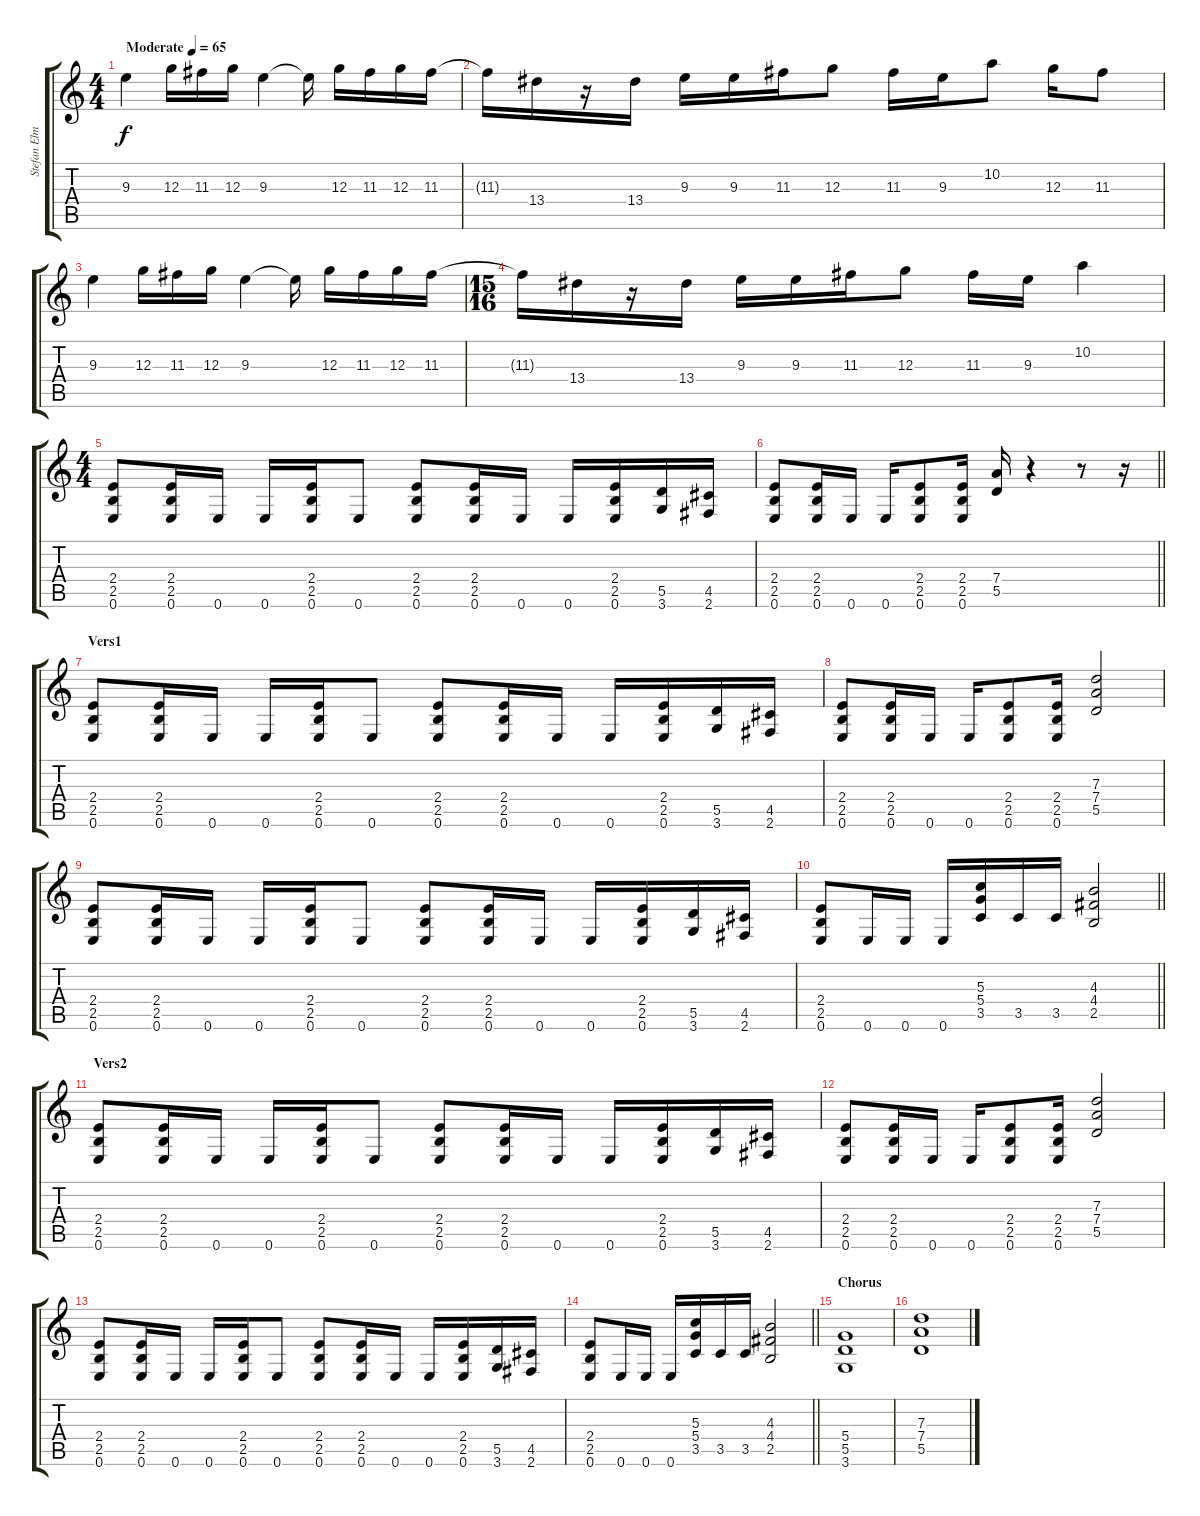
\track ("Stefan Elmgren" "Stefan Elm") {instrument distortionguitar}
\staff {score tabs}
\tuning (E4 B3 G3 D3 A2 E2) {hide}
\ts (4 4)
\tempo (65 "Moderate")
\clef g2
\ks c
9.3.4{dy f instrument distortionguitar} 12.3.16 11.3.16 12.3.16 9.3.4 9.3{t}.16 12.3.16 11.3.16 12.3.16 11.3.16 |
11.3{t}.16 13.4.16 r.16 13.4.16 9.3.16 9.3.16 11.3.16 12.3.8 11.3.16 9.3.16 10.2.8 12.3.16 11.3.8 |
9.3.4 12.3.16 11.3.16 12.3.16 9.3.4 9.3{t}.16 12.3.16 11.3.16 12.3.16 11.3.16 |
\ts (15 16)
11.3{t}.16 13.4.16 r.16 13.4.16 9.3.16 9.3.16 11.3.16 12.3.8 11.3.16 9.3.16 10.2.4 |
\ts (4 4)
(2.4 2.5 0.6).8 (2.4 2.5 0.6).16 0.6.16 0.6.16 (2.4 2.5 0.6).16 0.6.8 (2.4 2.5 0.6).8 (2.4 2.5 0.6).16 0.6.16 0.6.16 (2.4 2.5 0.6).16 (5.5 3.6).16 (4.5 2.6).16 |
\barLineRight lightlight
(2.4 2.5 0.6).8 (2.4 2.5 0.6).16 0.6.16 0.6.16 (2.4 2.5 0.6).8 (2.4 2.5 0.6).16 (7.4 5.5).16 r.4 r.8 r.16 |
\section ("" "Vers1")
(2.4 2.5 0.6).8 (2.4 2.5 0.6).16 0.6.16 0.6.16 (2.4 2.5 0.6).16 0.6.8 (2.4 2.5 0.6).8 (2.4 2.5 0.6).16 0.6.16 0.6.16 (2.4 2.5 0.6).16 (5.5 3.6).16 (4.5 2.6).16 |
(2.4 2.5 0.6).8 (2.4 2.5 0.6).16 0.6.16 0.6.16 (2.4 2.5 0.6).8 (2.4 2.5 0.6).16 (7.3 7.4 5.5).2 |
(2.4 2.5 0.6).8 (2.4 2.5 0.6).16 0.6.16 0.6.16 (2.4 2.5 0.6).16 0.6.8 (2.4 2.5 0.6).8 (2.4 2.5 0.6).16 0.6.16 0.6.16 (2.4 2.5 0.6).16 (5.5 3.6).16 (4.5 2.6).16 |
\barLineRight lightlight
(2.4 2.5 0.6).8 0.6.16 0.6.16 0.6.16 (5.3 5.4 3.5).16 3.5.16 3.5.16 (4.3 4.4 2.5).2 |
\section ("" "Vers2")
(2.4 2.5 0.6).8 (2.4 2.5 0.6).16 0.6.16 0.6.16 (2.4 2.5 0.6).16 0.6.8 (2.4 2.5 0.6).8 (2.4 2.5 0.6).16 0.6.16 0.6.16 (2.4 2.5 0.6).16 (5.5 3.6).16 (4.5 2.6).16 |
(2.4 2.5 0.6).8 (2.4 2.5 0.6).16 0.6.16 0.6.16 (2.4 2.5 0.6).8 (2.4 2.5 0.6).16 (7.3 7.4 5.5).2 |
(2.4 2.5 0.6).8 (2.4 2.5 0.6).16 0.6.16 0.6.16 (2.4 2.5 0.6).16 0.6.8 (2.4 2.5 0.6).8 (2.4 2.5 0.6).16 0.6.16 0.6.16 (2.4 2.5 0.6).16 (5.5 3.6).16 (4.5 2.6).16 |
\barLineRight lightlight
(2.4 2.5 0.6).8 0.6.16 0.6.16 0.6.16 (5.3 5.4 3.5).16 3.5.16 3.5.16 (4.3 4.4 2.5).2 |
\section ("" "Chorus")
(5.4 5.5 3.6).1 |
(7.3 7.4 5.5).1
